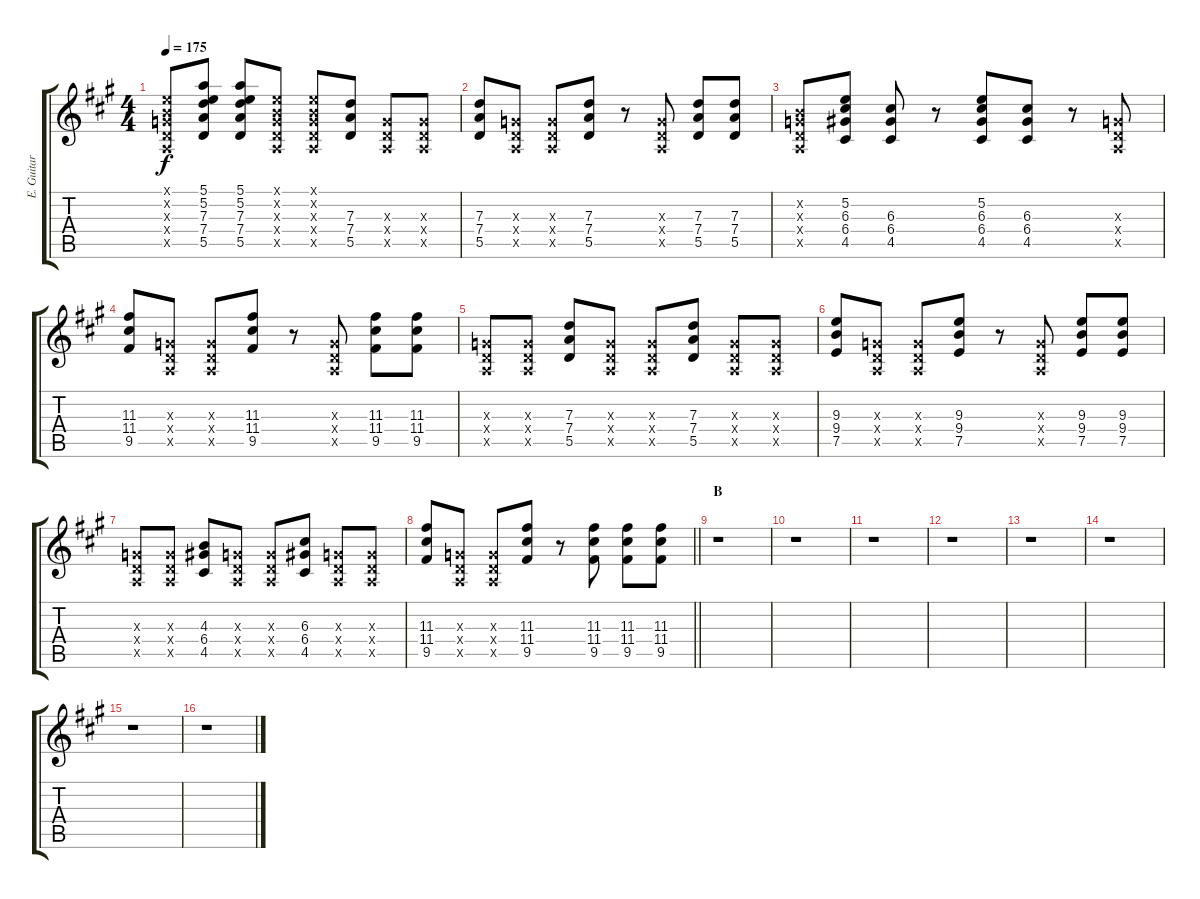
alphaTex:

\track ("E. Guitar II" "E. Guitar ") {instrument overdrivenguitar}
\staff {score tabs}
\tuning (E4 B3 G3 D3 A2 E2) {hide}
\ts (4 4)
\tempo 175
\clef g2
\ks a
(0.1{x} 0.2{x} 0.3{x} 0.4{x} 0.5{x}).8{dy f} (5.1 5.2 7.3 7.4 5.5).8 (5.1 5.2 7.3 7.4 5.5).8 (0.1{x} 0.2{x} 0.3{x} 0.4{x} 0.5{x}).8 (0.1{x} 0.2{x} 0.3{x} 0.4{x} 0.5{x}).8 (7.3 7.4 5.5).8 (0.3{x} 0.4{x} 0.5{x}).8 (0.3{x} 0.4{x} 0.5{x}).8 |
(7.3 7.4 5.5).8 (0.3{x} 0.4{x} 0.5{x}).8 (0.3{x} 0.4{x} 0.5{x}).8 (7.3 7.4 5.5).8 r.8 (0.3{x} 0.4{x} 0.5{x}).8 (7.3 7.4 5.5).8 (7.3 7.4 5.5).8 |
(0.2{x} 0.3{x} 0.4{x} 0.5{x}).8 (5.2 6.3 6.4 4.5).8 (6.3 6.4 4.5).8 r.8 (5.2 6.3 6.4 4.5).8 (6.3 6.4 4.5).8 r.8 (0.3{x} 0.4{x} 0.5{x}).8 |
(11.3 11.4 9.5).8 (0.3{x} 0.4{x} 0.5{x}).8 (0.3{x} 0.4{x} 0.5{x}).8 (11.3 11.4 9.5).8 r.8 (0.3{x} 0.4{x} 0.5{x}).8 (11.3 11.4 9.5).8 (11.3 11.4 9.5).8 |
(0.3{x} 0.4{x} 0.5{x}).8 (0.3{x} 0.4{x} 0.5{x}).8 (7.3 7.4 5.5).8 (0.3{x} 0.4{x} 0.5{x}).8 (0.3{x} 0.4{x} 0.5{x}).8 (7.3 7.4 5.5).8 (0.3{x} 0.4{x} 0.5{x}).8 (0.3{x} 0.4{x} 0.5{x}).8 |
(9.3 9.4 7.5).8 (0.3{x} 0.4{x} 0.5{x}).8 (0.3{x} 0.4{x} 0.5{x}).8 (9.3 9.4 7.5).8 r.8 (0.3{x} 0.4{x} 0.5{x}).8 (9.3 9.4 7.5).8 (9.3 9.4 7.5).8 |
(0.3{x} 0.4{x} 0.5{x}).8 (0.3{x} 0.4{x} 0.5{x}).8 (4.3 6.4 4.5).8 (0.3{x} 0.4{x} 0.5{x}).8 (0.3{x} 0.4{x} 0.5{x}).8 (6.3 6.4 4.5).8 (0.3{x} 0.4{x} 0.5{x}).8 (0.3{x} 0.4{x} 0.5{x}).8 |
\barLineRight lightlight
(11.3 11.4 9.5).8 (0.3{x} 0.4{x} 0.5{x}).8 (0.3{x} 0.4{x} 0.5{x}).8 (11.3 11.4 9.5).8 r.8 (11.3 11.4 9.5).8 (11.3 11.4 9.5).8 (11.3 11.4 9.5).8 |
\section ("" "B")
r.1 |
r.1 |
r.1 |
r.1 |
r.1 |
r.1 |
r.1 |
r.1
